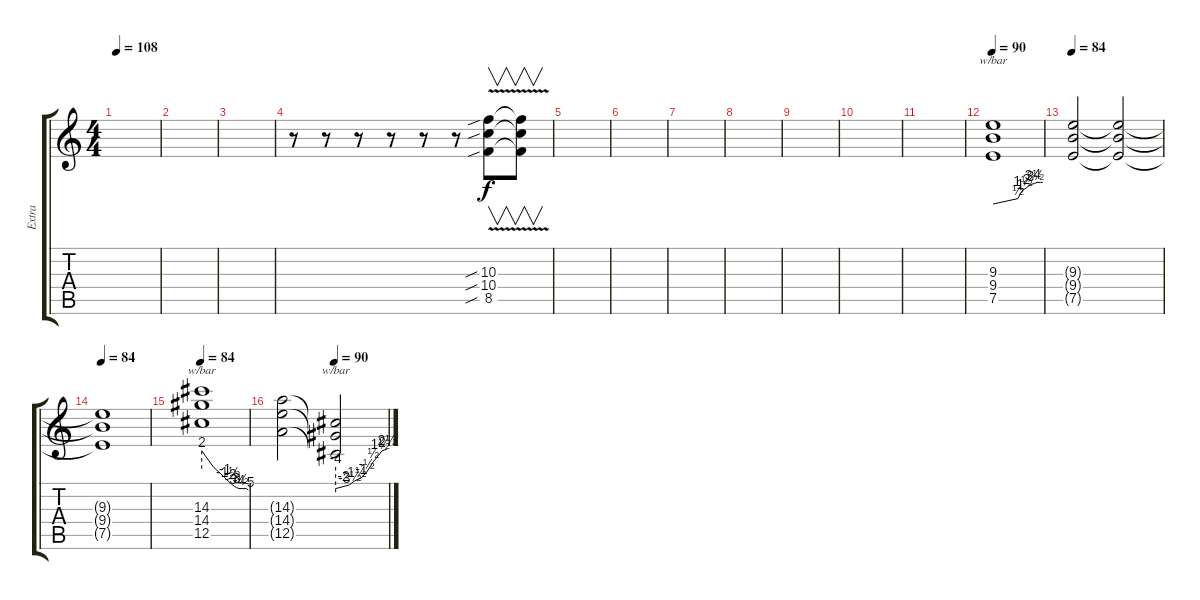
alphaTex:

\track ("Extra" "Extra") {instrument electricguitarjazz}
\staff {score tabs}
\tuning (E4 B3 G3 D3 A2 E2) {hide}
\ts (4 4)
\tempo 108
\clef g2
\ks c
|
|
|
r.8{volume 14 instrument distortionguitar} r.8 r.8 r.8 r.8 r.8 (10.3{v sib} 10.4{v sib} 8.5{v sib}).8{v dy f} (10.3{t} 10.4{t} 8.5{t}).8{v} |
|
|
|
|
|
|
|
\tempo 90
(9.3 9.4 7.5).1{tbe (custom default 0 0 30 2 33 4 36 6 40 8 45 12 50 14 53 16 57 16 60 16) instrument distortionguitar} |
\tempo 84
(9.3{t} 9.4{t} 7.5{t}).2{volume 16} (9.3{t} 9.4{t} 7.5{t}).2 |
\tempo 84
(9.3{t} 9.4{t} 7.5{t}).1 |
\tempo 84
(14.3 14.4 12.5).1{tbe (custom default 0 8 15 0 30 -4 34 -6 37 -8 42 -12 45 -14 48 -16 53 -16 56 -16 58 -16 60 -20) volume 10 instrument distortionguitar} |
\tempo (90 0.5)
(14.3{t} 14.4{t} 12.5{t}).2{instrument distortionguitar} (14.3{t} 14.4{t} 12.5{t}).2{tbe (custom default 0 -16 10 -12 16 -10 22 -6 30 -4 36 -2 40 0 44 2 52 6 54 8 60 10) instrument distortionguitar}
